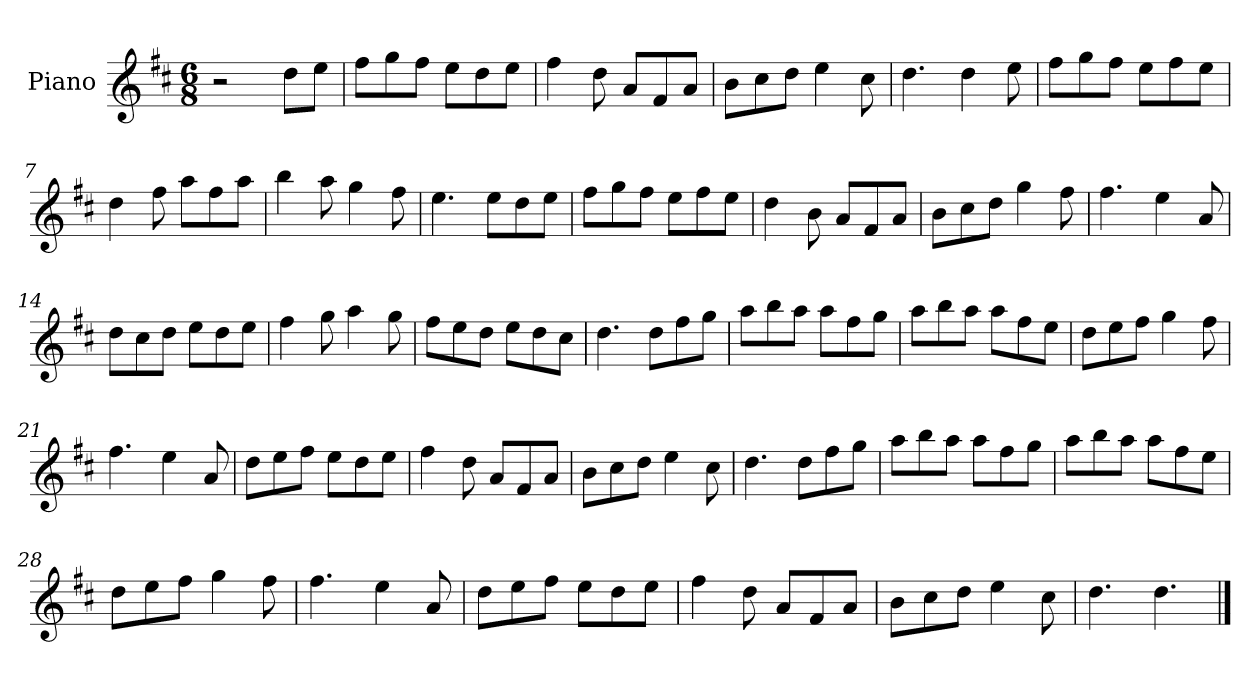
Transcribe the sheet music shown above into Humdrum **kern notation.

**kern
*part1
*staff1
*I"Piano
*I'Pno
*clefG2
*k[f#c#]
*M6/8
=1
2r
8dd\L
8ee\J
=2
8ff#\L
8gg\
8ff#\J
8ee\L
8dd\
8ee\J
=3
4ff#\
8dd\
8a/L
8f#/
8a/J
=4
8b\L
8cc#\
8dd\J
4ee\
8cc#\
=5
4.dd\
4dd\
8ee\
=6
8ff#\L
8gg\
8ff#\J
8ee\L
8ff#\
8ee\J
=7
4dd\
8ff#\
8aa\L
8ff#\
8aa\J
=8
4bb\
8aa\
4gg\
8ff#\
=9
4.ee\
8ee\L
8dd\
8ee\J
=10
8ff#\L
8gg\
8ff#\J
8ee\L
8ff#\
8ee\J
=11
4dd\
8b\
8a/L
8f#/
8a/J
=12
8b\L
8cc#\
8dd\J
4gg\
8ff#\
=13
4.ff#\
4ee\
8a/
=14
8dd\L
8cc#\
8dd\J
8ee\L
8dd\
8ee\J
=15
4ff#\
8gg\
4aa\
8gg\
=16
8ff#\L
8ee\
8dd\J
8ee\L
8dd\
8cc#\J
=17
4.dd\
8dd\L
8ff#\
8gg\J
=18
8aa\L
8bb\
8aa\J
8aa\L
8ff#\
8gg\J
=19
8aa\L
8bb\
8aa\J
8aa\L
8ff#\
8ee\J
=20
8dd\L
8ee\
8ff#\J
4gg\
8ff#\
=21
4.ff#\
4ee\
8a/
=22
8dd\L
8ee\
8ff#\J
8ee\L
8dd\
8ee\J
=23
4ff#\
8dd\
8a/L
8f#/
8a/J
=24
8b\L
8cc#\
8dd\J
4ee\
8cc#\
=25
4.dd\
8dd\L
8ff#\
8gg\J
=26
8aa\L
8bb\
8aa\J
8aa\L
8ff#\
8gg\J
=27
8aa\L
8bb\
8aa\J
8aa\L
8ff#\
8ee\J
=28
8dd\L
8ee\
8ff#\J
4gg\
8ff#\
=29
4.ff#\
4ee\
8a/
=30
8dd\L
8ee\
8ff#\J
8ee\L
8dd\
8ee\J
=31
4ff#\
8dd\
8a/L
8f#/
8a/J
=32
8b\L
8cc#\
8dd\J
4ee\
8cc#\
=33
4.dd\
4.dd\
==
*-
